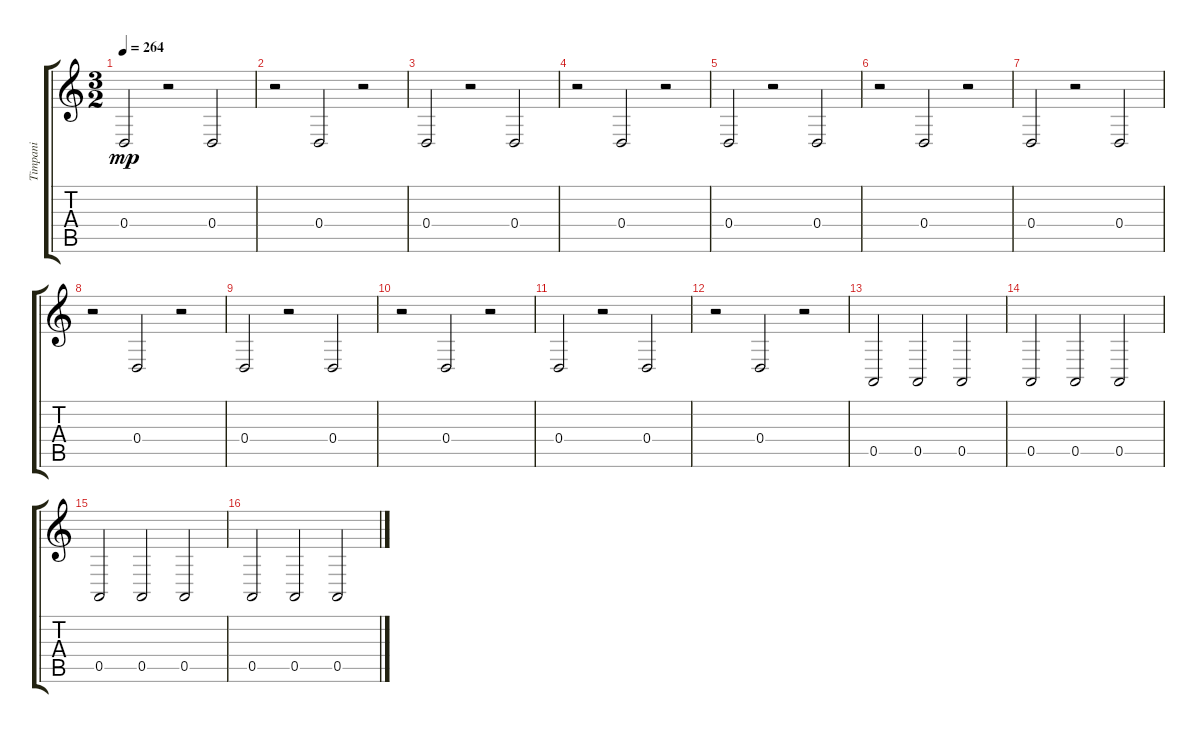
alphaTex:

\track ("Timpani" "Timpani") {instrument timpani}
\staff {score tabs}
\tuning (E4 B3 G3 D3 A2 E2) {hide}
\ts (3 2)
\tempo 264
\clef g2
\ks c
0.4.2{dy mp} r.2 0.4.2 |
r.2 0.4.2 r.2 |
0.4.2 r.2 0.4.2 |
r.2 0.4.2 r.2 |
0.4.2 r.2 0.4.2 |
r.2 0.4.2 r.2 |
0.4.2 r.2 0.4.2 |
r.2 0.4.2 r.2 |
0.4.2 r.2 0.4.2 |
r.2 0.4.2 r.2 |
0.4.2 r.2 0.4.2 |
r.2 0.4.2 r.2 |
0.5.2 0.5.2 0.5.2 |
0.5.2 0.5.2 0.5.2 |
0.5.2 0.5.2 0.5.2 |
0.5.2 0.5.2 0.5.2
